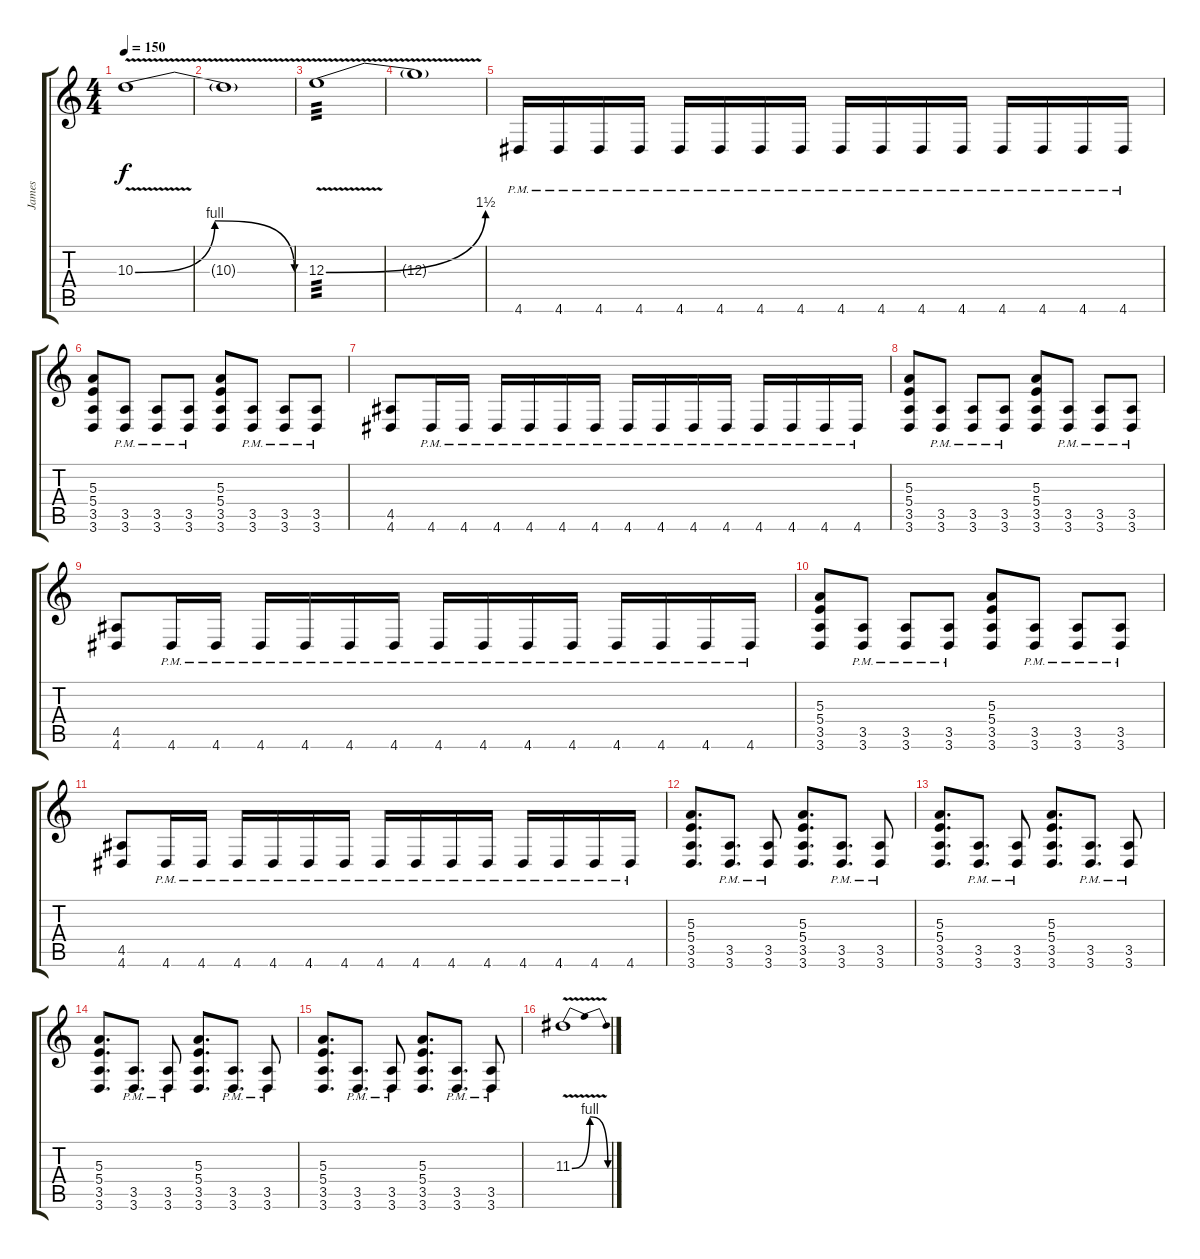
\track ("James" "James") {instrument distortionguitar}
\staff {score tabs}
\tuning (Db4 Ab3 E3 B2 Gb2 B1) {hide}
\ts (4 4)
\tempo 150
\clef g2
\ks c
10.3{be (bendrelease 0 0 30 4 30 4 60 0) v}.1{dy f} |
10.3{t}.1 |
12.3{be (bend 0 0 60 6) v}.1{tp 3} |
12.3{t}.1 |
4.6{pm}.16 4.6{pm}.16 4.6{pm}.16 4.6{pm}.16 4.6{pm}.16 4.6{pm}.16 4.6{pm}.16 4.6{pm}.16 4.6{pm}.16 4.6{pm}.16 4.6{pm}.16 4.6{pm}.16 4.6{pm}.16 4.6{pm}.16 4.6{pm}.16 4.6{pm}.16 |
(5.3 5.4 3.5 3.6).8 (3.5{pm} 3.6{pm}).8 (3.5{pm} 3.6{pm}).8 (3.5{pm} 3.6{pm}).8 (5.3 5.4 3.5 3.6).8 (3.5{pm} 3.6{pm}).8 (3.5{pm} 3.6{pm}).8 (3.5{pm} 3.6{pm}).8 |
(4.5 4.6).8 4.6{pm}.16 4.6{pm}.16 4.6{pm}.16 4.6{pm}.16 4.6{pm}.16 4.6{pm}.16 4.6{pm}.16 4.6{pm}.16 4.6{pm}.16 4.6{pm}.16 4.6{pm}.16 4.6{pm}.16 4.6{pm}.16 4.6{pm}.16 |
(5.3 5.4 3.5 3.6).8 (3.5{pm} 3.6{pm}).8 (3.5{pm} 3.6{pm}).8 (3.5{pm} 3.6{pm}).8 (5.3 5.4 3.5 3.6).8 (3.5{pm} 3.6{pm}).8 (3.5{pm} 3.6{pm}).8 (3.5{pm} 3.6{pm}).8 |
(4.5 4.6).8 4.6{pm}.16 4.6{pm}.16 4.6{pm}.16 4.6{pm}.16 4.6{pm}.16 4.6{pm}.16 4.6{pm}.16 4.6{pm}.16 4.6{pm}.16 4.6{pm}.16 4.6{pm}.16 4.6{pm}.16 4.6{pm}.16 4.6{pm}.16 |
(5.3 5.4 3.5 3.6).8 (3.5{pm} 3.6{pm}).8 (3.5{pm} 3.6{pm}).8 (3.5{pm} 3.6{pm}).8 (5.3 5.4 3.5 3.6).8 (3.5{pm} 3.6{pm}).8 (3.5{pm} 3.6{pm}).8 (3.5{pm} 3.6{pm}).8 |
(4.5 4.6).8 4.6{pm}.16 4.6{pm}.16 4.6{pm}.16 4.6{pm}.16 4.6{pm}.16 4.6{pm}.16 4.6{pm}.16 4.6{pm}.16 4.6{pm}.16 4.6{pm}.16 4.6{pm}.16 4.6{pm}.16 4.6{pm}.16 4.6{pm}.16 |
(5.3 5.4 3.5 3.6).8{d} (3.5{pm} 3.6{pm}).8{d} (3.5{pm} 3.6{pm}).8 (5.3 5.4 3.5 3.6).8{d} (3.5{pm} 3.6{pm}).8{d} (3.5{pm} 3.6{pm}).8 |
(5.3 5.4 3.5 3.6).8{d} (3.5{pm} 3.6{pm}).8{d} (3.5{pm} 3.6{pm}).8 (5.3 5.4 3.5 3.6).8{d} (3.5{pm} 3.6{pm}).8{d} (3.5{pm} 3.6{pm}).8 |
(5.3 5.4 3.5 3.6).8{d} (3.5{pm} 3.6{pm}).8{d} (3.5{pm} 3.6{pm}).8 (5.3 5.4 3.5 3.6).8{d} (3.5{pm} 3.6{pm}).8{d} (3.5{pm} 3.6{pm}).8 |
(5.3 5.4 3.5 3.6).8{d} (3.5{pm} 3.6{pm}).8{d} (3.5{pm} 3.6{pm}).8 (5.3 5.4 3.5 3.6).8{d} (3.5{pm} 3.6{pm}).8{d} (3.5{pm} 3.6{pm}).8 |
11.3{be (bendrelease 0 0 30 4 30 4 60 0) v}.1
